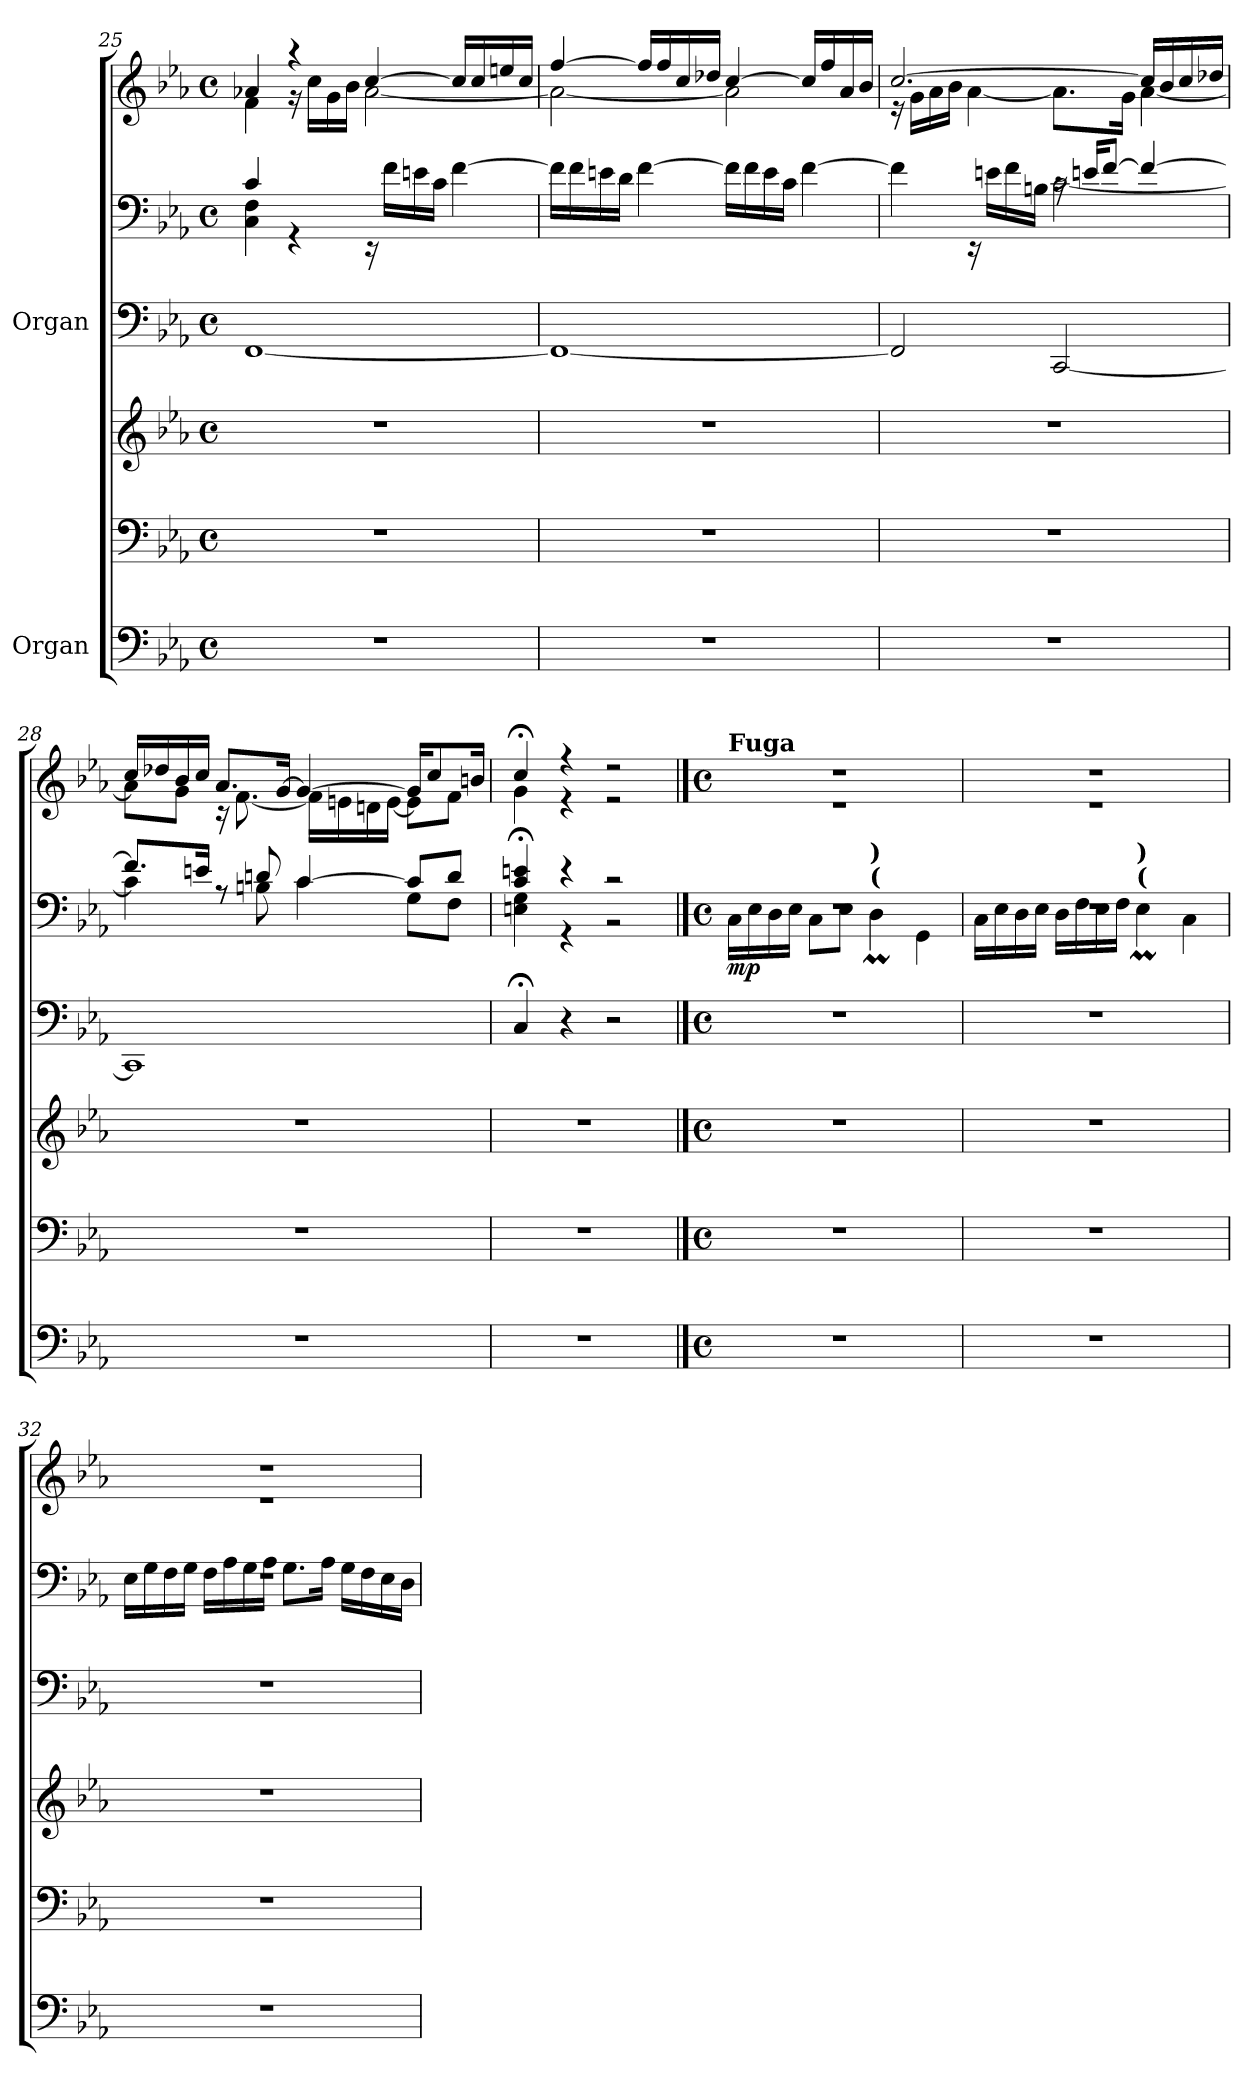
**kern	**kern	**kern	**kern	**kern	**kern	**dynam
*part2	*part2	*part2	*part1	*part1	*part1	*part1
*staff6	*staff5	*staff4	*staff3	*staff2	*staff1	*staff1/2/3
*I"Organ	*	*	*I"Organ	*	*	*
*clefF4	*clefF4	*clefG2	*clefF4	*clefF4	*clefG2	*
*k[b-e-a-]	*k[b-e-a-]	*k[b-e-a-]	*k[b-e-a-]	*k[b-e-a-]	*k[b-e-a-]	*
*M4/4	*M4/4	*M4/4	*M4/4	*M4/4	*M4/4	*
*met(c)	*met(c)	*met(c)	*met(c)	*met(c)	*met(c)	*
=25	=25	=25	=25	=25	=25	=25
*	*	*	*	*^	*^	*
1r	1r	1r	[1FF	4c/	4C\ 4F\	4a-X/	4f\	.
.	.	.	.	4rGG	2.ryy	4r	16r	.
.	.	.	.	.	.	.	16cc\LL	.
.	.	.	.	.	.	.	16g\	.
.	.	.	.	.	.	.	16b-\JJ	.
.	.	.	.	16rEE	.	[4cc/	[2a-\	.
.	.	.	.	16f\LL	.	.	.	.
.	.	.	.	16en\	.	.	.	.
.	.	.	.	16c\JJ	.	.	.	.
.	.	.	.	[4f\	.	16cc/LL]	.	.
.	.	.	.	.	.	16cc/	.	.
.	.	.	.	.	.	16een/	.	.
.	.	.	.	.	.	16cc/JJ	.	.
*	*	*	*	*v	*v	*	*	*
!!LO:PB:g=z	!!
=26	=26	=26	=26	=26	=26	=26	=26
1r	1r	1r	1FF_	16f\LL]	[4ff/	2a-\_	.
.	.	.	.	16f\	.	.	.
.	.	.	.	16en\	.	.	.
.	.	.	.	16d\JJ	.	.	.
.	.	.	.	[4f\	16ff/LL]	.	.
.	.	.	.	.	16ff/	.	.
.	.	.	.	.	16cc/	.	.
.	.	.	.	.	16dd-X/JJ	.	.
.	.	.	.	16f\LL]	[4cc/	2a-\]	.
.	.	.	.	16f\	.	.	.
.	.	.	.	16e\	.	.	.
.	.	.	.	16c\JJ	.	.	.
.	.	.	.	[4f\	16cc/LL]	.	.
.	.	.	.	.	16ff/	.	.
.	.	.	.	.	16a-/	.	.
.	.	.	.	.	16b-/JJ	.	.
=27	=27	=27	=27	=27	=27	=27	=27
*	*	*	*	*^	*	*	*
1r	1r	1r	2FF/]	4f\]	2ryy	[2.cc/	16r	.
.	.	.	.	.	.	.	16g\LL	.
.	.	.	.	.	.	.	16a-\	.
.	.	.	.	.	.	.	16b-\JJ	.
.	.	.	.	16rEE	.	.	[4a-\	.
.	.	.	.	16en\LL	.	.	.	.
.	.	.	.	16f\	.	.	.	.
.	.	.	.	16Bn\JJ	.	.	.	.
.	.	.	[2CC/	16rc	[2c\	.	8.a-\L]	.
.	.	.	.	16en/KL	.	.	.	.
.	.	.	.	[8f/J	.	.	.	.
.	.	.	.	.	.	.	16g\Jk	.
.	.	.	.	4f/_	.	16cc/LL]	[4a-\	.
.	.	.	.	.	.	16b-/	.	.
.	.	.	.	.	.	16cc/	.	.
.	.	.	.	.	.	16dd-X/JJ	.	.
=28	=28	=28	=28	=28	=28	=28	=28	=28
1r	1r	1r	1CC]	8.f/L]	4c\]	16cc/LL	8a-\L]	.
.	.	.	.	.	.	16dd-X/	.	.
.	.	.	.	.	.	16b-/	8g\J	.
.	.	.	.	16en/Jk	.	16cc/JJ	.	.
.	.	.	.	8rA	8rA	8.a-/L	16r	.
.	.	.	.	.	.	.	[8.f\	.
.	.	.	.	8dn/	8Bn\	.	.	.
.	.	.	.	.	.	[16g/Jk	.	.
.	.	.	.	[4c/	4c\	4g/_	16f\LL]	.
*	*	*	*	*	*	*MM58	*	*
.	.	.	.	.	.	.	16en\	.
*	*	*	*	*	*	*MM57	*	*
.	.	.	.	.	.	.	16dn\	.
*	*	*	*	*	*	*MM56	*	*
.	.	.	.	.	.	.	[16e\JJ	.
*	*	*	*	*	*	*MM55	*	*
.	.	.	.	8c/L]	8G\L	16g/KL]	8e\L]	.
*	*	*	*	*	*	*MM50	*	*
.	.	.	.	.	.	8cc/	.	.
*	*	*	*	*	*	*MM40	*	*
.	.	.	.	8d/J	8F\J	.	8f\J	.
*	*	*	*	*	*	*MM25	*	*
.	.	.	.	.	.	16bn/Jk	.	.
=29	=29	=29	=29	=29	=29	=29	=29	=29
1r	1r	1r	4C;</	4c/;< 4en/;<	4En\ 4G\	4cc;</	4g\	.
*	*	*	*	*	*	*MM80	*	*
.	.	.	4r	4r	4r	4r	4r	.
.	.	.	2r	2r	2r	2r	2r	.
!!LO:PB:g=z	!!
==30	==30	==30	==30	==30	==30	==30	==30	==30
*M4/4	*M4/4	*M4/4	*M4/4	*M4/4	*	*M4/4	*	*
*met(c)	*met(c)	*met(c)	*met(c)	*met(c)	*	*met(c)	*	*
*	*	*	*	*	*	*MM70	*	*
!	!	!	!	!	!	!LO:TX:a:B:t=Fuga	!	!
!	!	!	!	!	!	!	!	!LO:DY:b=2
1r	1r	1r	1r	1rF	16C\LL	1re	1rdd	mp
.	.	.	.	.	16E-\	.	.	.
.	.	.	.	.	16D\	.	.	.
.	.	.	.	.	16E-\JJ	.	.	.
.	.	.	.	.	8C\L	.	.	.
.	.	.	.	.	8E-\J	.	.	.
!	!	!	!	!	!LO:TX:a:B:t=(	!	!	!
!	!	!	!	!	!LO:TX:a:B:t=)	!	!	!
.	.	.	.	.	4Dm\	.	.	.
.	.	.	.	.	4GG\	.	.	.
=31	=31	=31	=31	=31	=31	=31	=31	=31
1r	1r	1r	1r	1rF	16C\LL	1re	1rdd	.
.	.	.	.	.	16E-\	.	.	.
.	.	.	.	.	16D\	.	.	.
.	.	.	.	.	16E-\JJ	.	.	.
.	.	.	.	.	16D\LL	.	.	.
.	.	.	.	.	16F\	.	.	.
.	.	.	.	.	16E-\	.	.	.
.	.	.	.	.	16F\JJ	.	.	.
!	!	!	!	!	!LO:TX:a:B:t=(	!	!	!
!	!	!	!	!	!LO:TX:a:B:t=)	!	!	!
.	.	.	.	.	4E-M\	.	.	.
.	.	.	.	.	4C\	.	.	.
=32	=32	=32	=32	=32	=32	=32	=32	=32
1r	1r	1r	1r	1rF	16E-\LL	1re	1rdd	.
.	.	.	.	.	16G\	.	.	.
.	.	.	.	.	16F\	.	.	.
.	.	.	.	.	16G\JJ	.	.	.
.	.	.	.	.	16F\LL	.	.	.
.	.	.	.	.	16A-\	.	.	.
.	.	.	.	.	16G\	.	.	.
.	.	.	.	.	16A-\JJ	.	.	.
.	.	.	.	.	8.G\L	.	.	.
.	.	.	.	.	16A-\Jk	.	.	.
.	.	.	.	.	16G\LL	.	.	.
.	.	.	.	.	16F\	.	.	.
.	.	.	.	.	16E-\	.	.	.
.	.	.	.	.	16D\JJ	.	.	.
*	*	*	*	*v	*v	*	*	*
*	*	*	*	*	*v	*v	*
=	=	=	=	=	=	=
*-	*-	*-	*-	*-	*-	*-
